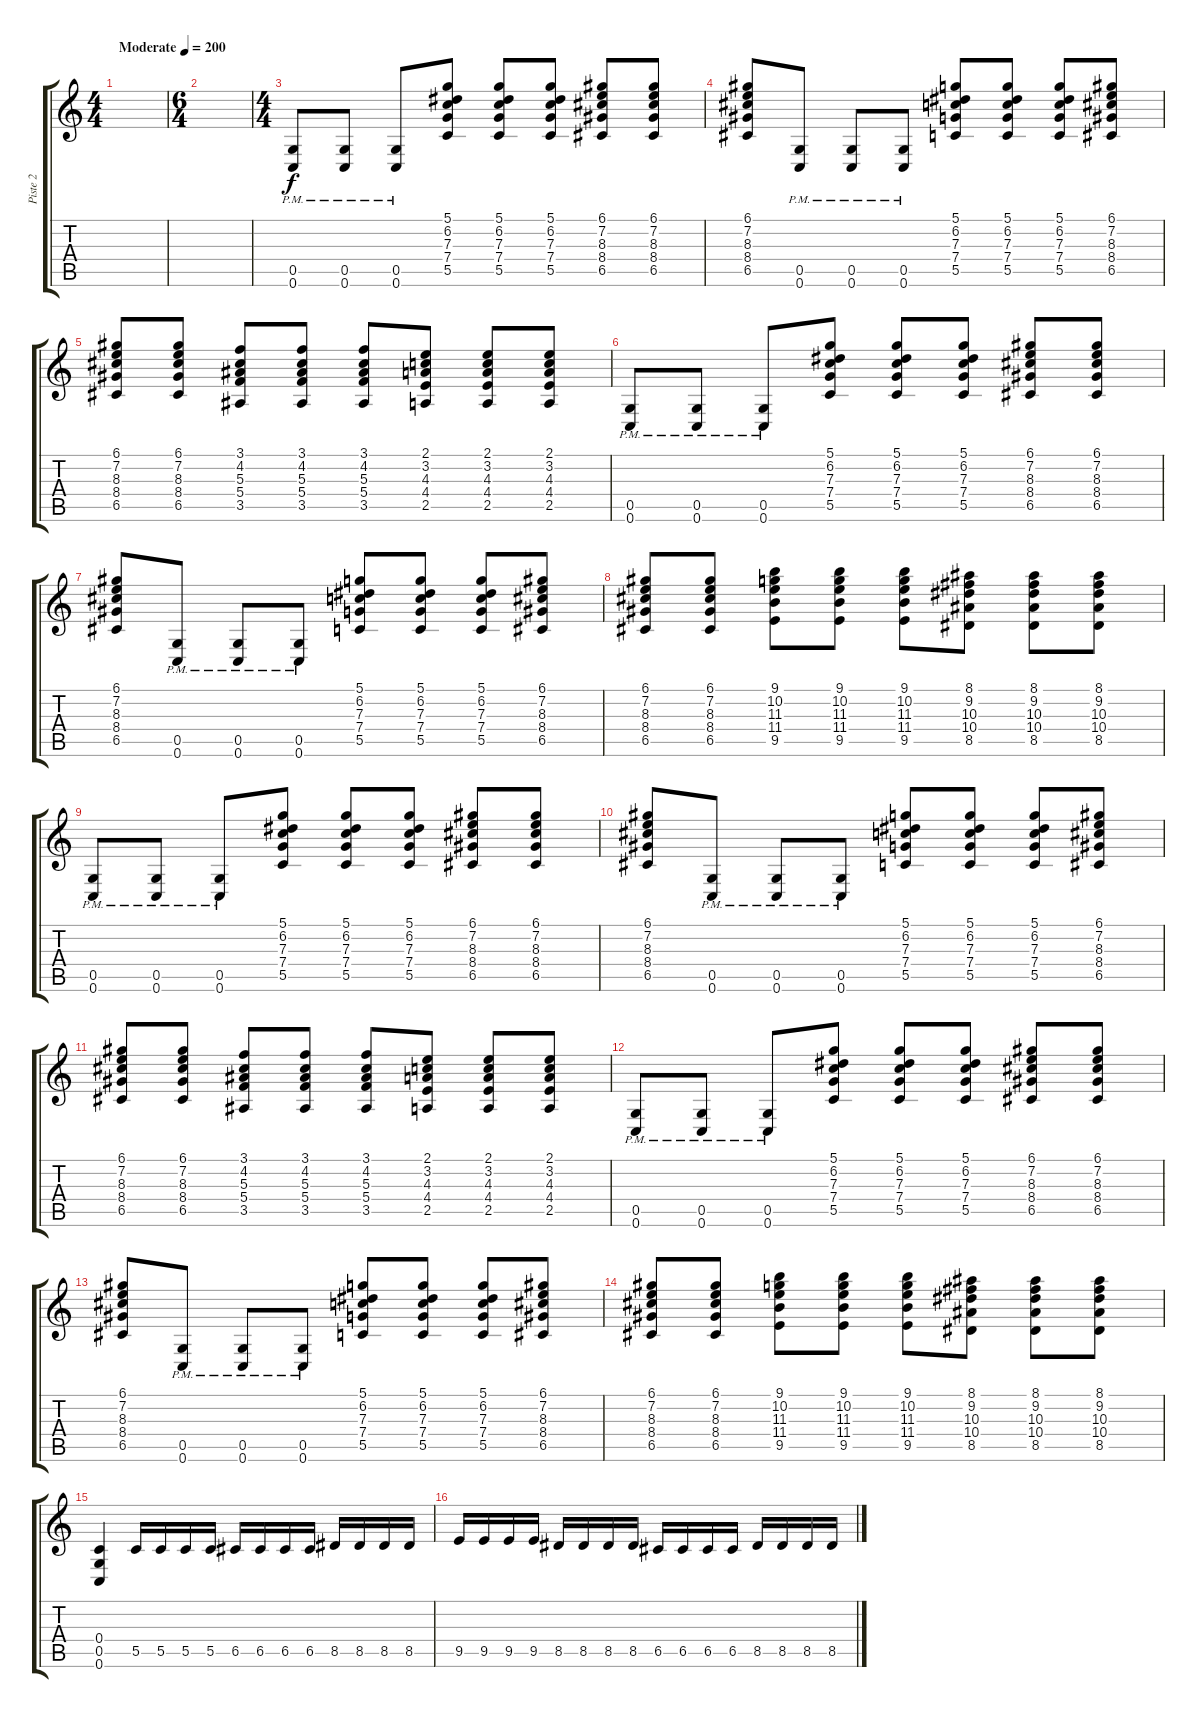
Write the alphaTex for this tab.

\track ("Piste 2" "Piste 2") {instrument distortionguitar}
\staff {score tabs}
\tuning (D4 A3 F3 C3 G2 C2) {hide}
\ts (4 4)
\tempo (200 "Moderate")
\clef g2
\ks c
|
\ts (6 4)
|
\ts (4 4)
(0.5{pm} 0.6{pm}).8 (0.5{pm} 0.6{pm}).8 (0.5{pm} 0.6{pm}).8 (5.1 6.2 7.3 7.4 5.5).8 (5.1 6.2 7.3 7.4 5.5).8 (5.1 6.2 7.3 7.4 5.5).8 (6.1 7.2 8.3 8.4 6.5).8 (6.1 7.2 8.3 8.4 6.5).8 |
(6.1 7.2 8.3 8.4 6.5).8 (0.5{pm} 0.6{pm}).8 (0.5{pm} 0.6{pm}).8 (0.5{pm} 0.6{pm}).8 (5.1 6.2 7.3 7.4 5.5).8 (5.1 6.2 7.3 7.4 5.5).8 (5.1 6.2 7.3 7.4 5.5).8 (6.1 7.2 8.3 8.4 6.5).8 |
(6.1 7.2 8.3 8.4 6.5).8 (6.1 7.2 8.3 8.4 6.5).8 (3.1 4.2 5.3 5.4 3.5).8 (3.1 4.2 5.3 5.4 3.5).8 (3.1 4.2 5.3 5.4 3.5).8 (2.1 3.2 4.3 4.4 2.5).8 (2.1 3.2 4.3 4.4 2.5).8 (2.1 3.2 4.3 4.4 2.5).8 |
(0.5{pm} 0.6{pm}).8 (0.5{pm} 0.6{pm}).8 (0.5{pm} 0.6{pm}).8 (5.1 6.2 7.3 7.4 5.5).8 (5.1 6.2 7.3 7.4 5.5).8 (5.1 6.2 7.3 7.4 5.5).8 (6.1 7.2 8.3 8.4 6.5).8 (6.1 7.2 8.3 8.4 6.5).8 |
(6.1 7.2 8.3 8.4 6.5).8 (0.5{pm} 0.6{pm}).8 (0.5{pm} 0.6{pm}).8 (0.5{pm} 0.6{pm}).8 (5.1 6.2 7.3 7.4 5.5).8 (5.1 6.2 7.3 7.4 5.5).8 (5.1 6.2 7.3 7.4 5.5).8 (6.1 7.2 8.3 8.4 6.5).8 |
(6.1 7.2 8.3 8.4 6.5).8 (6.1 7.2 8.3 8.4 6.5).8 (9.1 10.2 11.3 11.4 9.5).8 (9.1 10.2 11.3 11.4 9.5).8 (9.1 10.2 11.3 11.4 9.5).8 (8.1 9.2 10.3 10.4 8.5).8 (8.1 9.2 10.3 10.4 8.5).8 (8.1 9.2 10.3 10.4 8.5).8 |
(0.5{pm} 0.6{pm}).8 (0.5{pm} 0.6{pm}).8 (0.5{pm} 0.6{pm}).8 (5.1 6.2 7.3 7.4 5.5).8 (5.1 6.2 7.3 7.4 5.5).8 (5.1 6.2 7.3 7.4 5.5).8 (6.1 7.2 8.3 8.4 6.5).8 (6.1 7.2 8.3 8.4 6.5).8 |
(6.1 7.2 8.3 8.4 6.5).8 (0.5{pm} 0.6{pm}).8 (0.5{pm} 0.6{pm}).8 (0.5{pm} 0.6{pm}).8 (5.1 6.2 7.3 7.4 5.5).8 (5.1 6.2 7.3 7.4 5.5).8 (5.1 6.2 7.3 7.4 5.5).8 (6.1 7.2 8.3 8.4 6.5).8 |
(6.1 7.2 8.3 8.4 6.5).8 (6.1 7.2 8.3 8.4 6.5).8 (3.1 4.2 5.3 5.4 3.5).8 (3.1 4.2 5.3 5.4 3.5).8 (3.1 4.2 5.3 5.4 3.5).8 (2.1 3.2 4.3 4.4 2.5).8 (2.1 3.2 4.3 4.4 2.5).8 (2.1 3.2 4.3 4.4 2.5).8 |
(0.5{pm} 0.6{pm}).8 (0.5{pm} 0.6{pm}).8 (0.5{pm} 0.6{pm}).8 (5.1 6.2 7.3 7.4 5.5).8 (5.1 6.2 7.3 7.4 5.5).8 (5.1 6.2 7.3 7.4 5.5).8 (6.1 7.2 8.3 8.4 6.5).8 (6.1 7.2 8.3 8.4 6.5).8 |
(6.1 7.2 8.3 8.4 6.5).8 (0.5{pm} 0.6{pm}).8 (0.5{pm} 0.6{pm}).8 (0.5{pm} 0.6{pm}).8 (5.1 6.2 7.3 7.4 5.5).8 (5.1 6.2 7.3 7.4 5.5).8 (5.1 6.2 7.3 7.4 5.5).8 (6.1 7.2 8.3 8.4 6.5).8 |
(6.1 7.2 8.3 8.4 6.5).8 (6.1 7.2 8.3 8.4 6.5).8 (9.1 10.2 11.3 11.4 9.5).8 (9.1 10.2 11.3 11.4 9.5).8 (9.1 10.2 11.3 11.4 9.5).8 (8.1 9.2 10.3 10.4 8.5).8 (8.1 9.2 10.3 10.4 8.5).8 (8.1 9.2 10.3 10.4 8.5).8 |
(0.4 0.5 0.6).4 5.5.16 5.5.16 5.5.16 5.5.16 6.5.16 6.5.16 6.5.16 6.5.16 8.5.16 8.5.16 8.5.16 8.5.16 |
9.5.16 9.5.16 9.5.16 9.5.16 8.5.16 8.5.16 8.5.16 8.5.16 6.5.16 6.5.16 6.5.16 6.5.16 8.5.16 8.5.16 8.5.16 8.5.16
